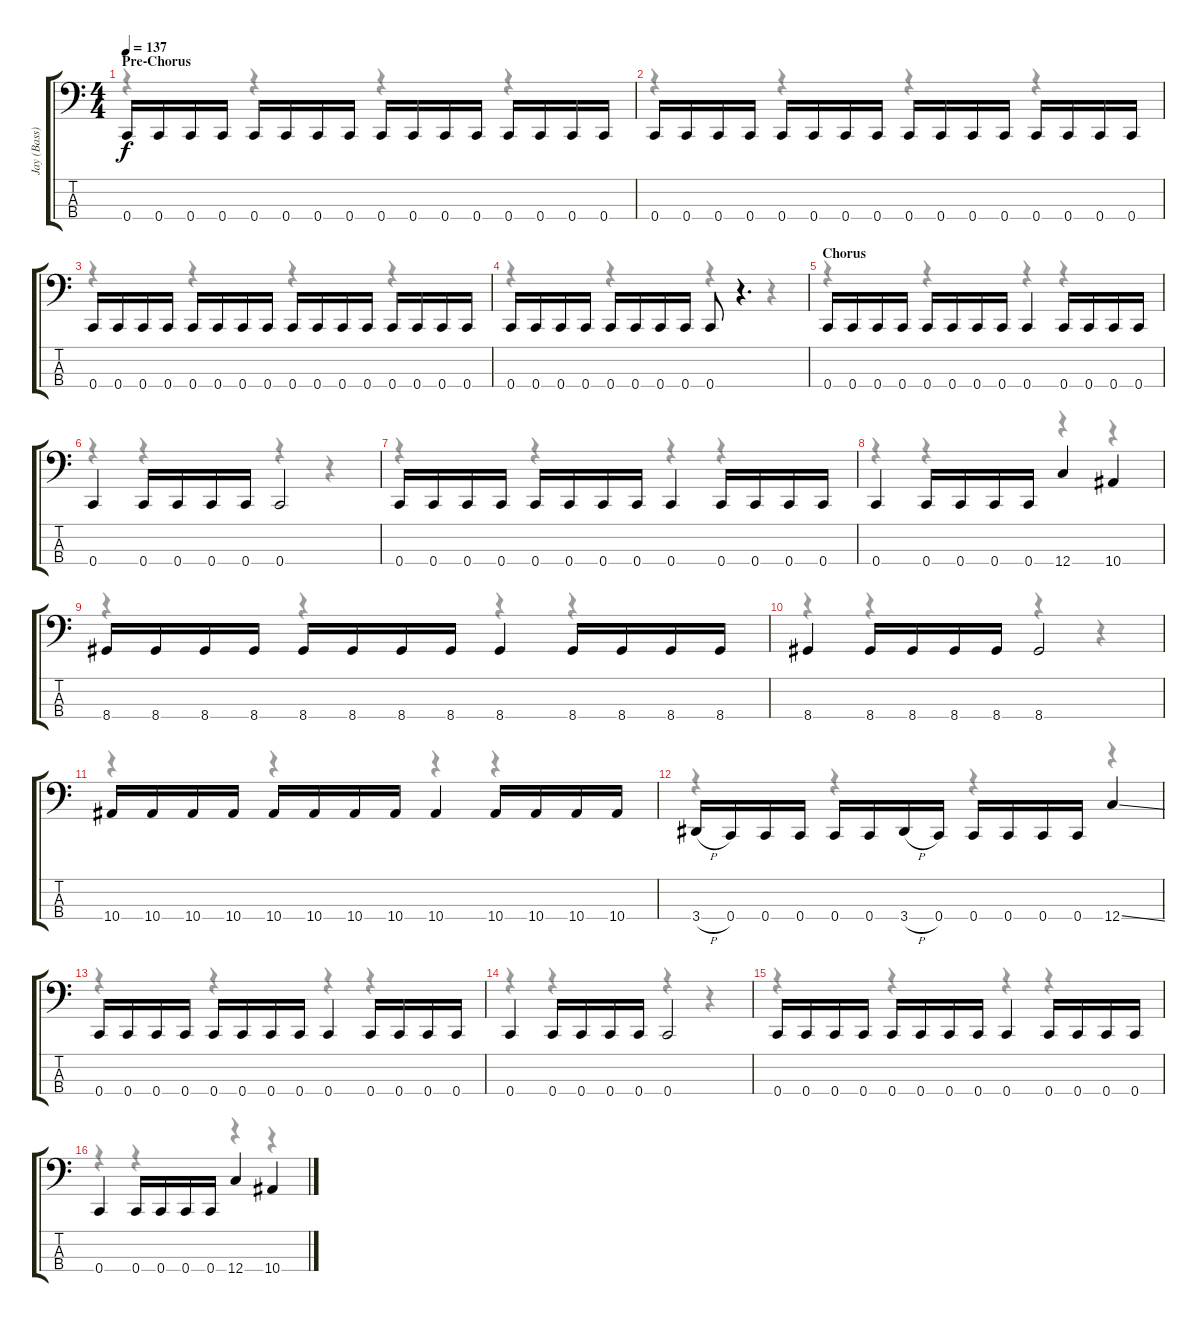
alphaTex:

\track ("Jay (Bass)" "Jay (Bass)") {instrument electricbasspick}
\staff {score tabs}
\tuning (F2 C2 G1 C1) {hide}
\voice
\ts (4 4)
\section ("" "Pre-Chorus")
\tempo 137
\clef f4
\ks c
0.4.16{dy f} 0.4.16 0.4.16 0.4.16 0.4.16 0.4.16 0.4.16 0.4.16 0.4.16 0.4.16 0.4.16 0.4.16 0.4.16 0.4.16 0.4.16 0.4.16 |
0.4.16 0.4.16 0.4.16 0.4.16 0.4.16 0.4.16 0.4.16 0.4.16 0.4.16 0.4.16 0.4.16 0.4.16 0.4.16 0.4.16 0.4.16 0.4.16 |
0.4.16 0.4.16 0.4.16 0.4.16 0.4.16 0.4.16 0.4.16 0.4.16 0.4.16 0.4.16 0.4.16 0.4.16 0.4.16 0.4.16 0.4.16 0.4.16 |
0.4.16 0.4.16 0.4.16 0.4.16 0.4.16 0.4.16 0.4.16 0.4.16 0.4.8 r.4{d} |
\section ("" "Chorus")
0.4.16 0.4.16 0.4.16 0.4.16 0.4.16 0.4.16 0.4.16 0.4.16 0.4.4 0.4.16 0.4.16 0.4.16 0.4.16 |
0.4.4 0.4.16 0.4.16 0.4.16 0.4.16 0.4.2 |
0.4.16 0.4.16 0.4.16 0.4.16 0.4.16 0.4.16 0.4.16 0.4.16 0.4.4 0.4.16 0.4.16 0.4.16 0.4.16 |
0.4.4 0.4.16 0.4.16 0.4.16 0.4.16 12.4.4 10.4.4 |
8.4.16 8.4.16 8.4.16 8.4.16 8.4.16 8.4.16 8.4.16 8.4.16 8.4.4 8.4.16 8.4.16 8.4.16 8.4.16 |
8.4.4 8.4.16 8.4.16 8.4.16 8.4.16 8.4.2 |
10.4.16 10.4.16 10.4.16 10.4.16 10.4.16 10.4.16 10.4.16 10.4.16 10.4.4 10.4.16 10.4.16 10.4.16 10.4.16 |
3.4{h}.16 0.4.16 0.4.16 0.4.16 0.4.16 0.4.16 3.4{h}.16 0.4.16 0.4.16 0.4.16 0.4.16 0.4.16 12.4{ss}.4 |
0.4.16 0.4.16 0.4.16 0.4.16 0.4.16 0.4.16 0.4.16 0.4.16 0.4.4 0.4.16 0.4.16 0.4.16 0.4.16 |
0.4.4 0.4.16 0.4.16 0.4.16 0.4.16 0.4.2 |
0.4.16 0.4.16 0.4.16 0.4.16 0.4.16 0.4.16 0.4.16 0.4.16 0.4.4 0.4.16 0.4.16 0.4.16 0.4.16 |
0.4.4 0.4.16 0.4.16 0.4.16 0.4.16 12.4.4 10.4.4
\voice
\clef f4
\ottava regular
\simile none
\ks c
r.4{dy f} r.4 r.4 r.4 |
r.4 r.4 r.4 r.4 |
r.4 r.4 r.4 r.4 |
r.4 r.4 r.4 r.4 |
r.4 r.4 r.4 r.4 |
r.4 r.4 r.4 r.4 |
r.4 r.4 r.4 r.4 |
r.4 r.4 r.4 r.4 |
r.4 r.4 r.4 r.4 |
r.4 r.4 r.4 r.4 |
r.4 r.4 r.4 r.4 |
r.4 r.4 r.4 r.4 |
r.4 r.4 r.4 r.4 |
r.4 r.4 r.4 r.4 |
r.4 r.4 r.4 r.4 |
r.4 r.4 r.4 r.4
